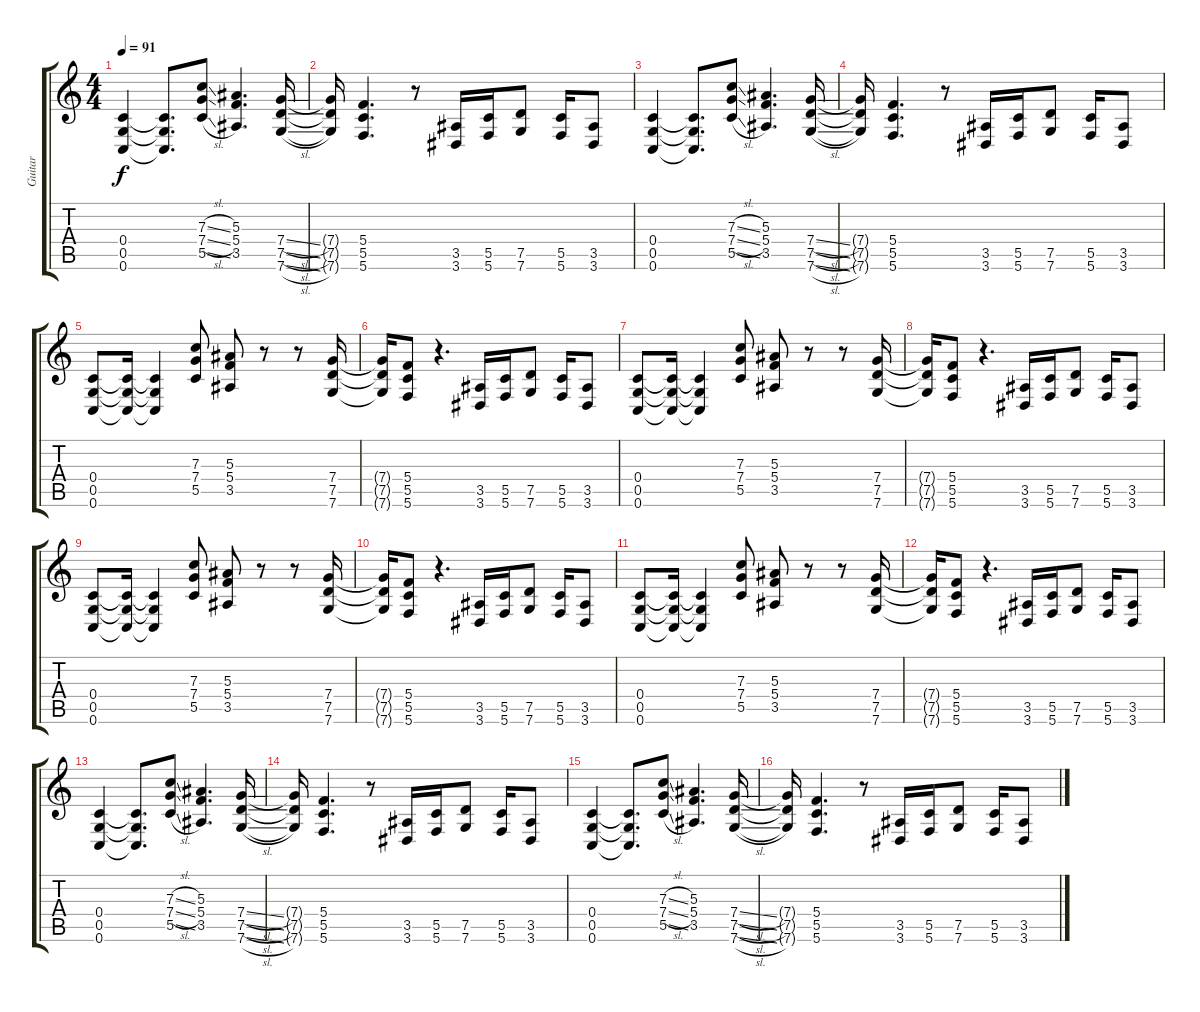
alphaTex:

\track ("Guitar" "Guitar") {instrument distortionguitar}
\staff {score tabs}
\tuning (D4 A3 F3 C3 G2 C2) {hide}
\ts (4 4)
\tempo 91
\clef g2
\ks c
(0.4 0.5 0.6).4{dy f} (0.4{t} 0.5{t} 0.6{t}).8{d} (7.3{sl} 7.4{sl} 5.5{sl}).8 (5.3 5.4 3.5).4{d} (7.4{sl} 7.5{sl} 7.6{sl}).16 |
(7.4{t} 7.5{t} 7.6{t}).16 (5.4 5.5 5.6).4{d} r.8 (3.5 3.6).16 (5.5 5.6).16 (7.5 7.6).8 (5.5 5.6).16 (3.5 3.6).8 |
(0.4 0.5 0.6).4 (0.4{t} 0.5{t} 0.6{t}).8{d} (7.3{sl} 7.4{sl} 5.5{sl}).8 (5.3 5.4 3.5).4{d} (7.4{sl} 7.5{sl} 7.6{sl}).16 |
(7.4{t} 7.5{t} 7.6{t}).16 (5.4 5.5 5.6).4{d} r.8 (3.5 3.6).16 (5.5 5.6).16 (7.5 7.6).8 (5.5 5.6).16 (3.5 3.6).8 |
(0.4 0.5 0.6).8 (0.4{t} 0.5{t} 0.6{t}).16 (0.4{t} 0.5{t} 0.6{t}).4 (7.3 7.4 5.5).8 (5.3 5.4 3.5).8 r.8 r.8 (7.4 7.5 7.6).16 |
(7.4{t} 7.5{t} 7.6{t}).16 (5.4 5.5 5.6).8 r.4{d} (3.5 3.6).16 (5.5 5.6).16 (7.5 7.6).8 (5.5 5.6).16 (3.5 3.6).8 |
(0.4 0.5 0.6).8 (0.4{t} 0.5{t} 0.6{t}).16 (0.4{t} 0.5{t} 0.6{t}).4 (7.3 7.4 5.5).8 (5.3 5.4 3.5).8 r.8 r.8 (7.4 7.5 7.6).16 |
(7.4{t} 7.5{t} 7.6{t}).16 (5.4 5.5 5.6).8 r.4{d} (3.5 3.6).16 (5.5 5.6).16 (7.5 7.6).8 (5.5 5.6).16 (3.5 3.6).8 |
(0.4 0.5 0.6).8 (0.4{t} 0.5{t} 0.6{t}).16 (0.4{t} 0.5{t} 0.6{t}).4 (7.3 7.4 5.5).8 (5.3 5.4 3.5).8 r.8 r.8 (7.4 7.5 7.6).16 |
(7.4{t} 7.5{t} 7.6{t}).16 (5.4 5.5 5.6).8 r.4{d} (3.5 3.6).16 (5.5 5.6).16 (7.5 7.6).8 (5.5 5.6).16 (3.5 3.6).8 |
(0.4 0.5 0.6).8 (0.4{t} 0.5{t} 0.6{t}).16 (0.4{t} 0.5{t} 0.6{t}).4 (7.3 7.4 5.5).8 (5.3 5.4 3.5).8 r.8 r.8 (7.4 7.5 7.6).16 |
(7.4{t} 7.5{t} 7.6{t}).16 (5.4 5.5 5.6).8 r.4{d} (3.5 3.6).16 (5.5 5.6).16 (7.5 7.6).8 (5.5 5.6).16 (3.5 3.6).8 |
(0.4 0.5 0.6).4 (0.4{t} 0.5{t} 0.6{t}).8{d} (7.3{sl} 7.4{sl} 5.5{sl}).8 (5.3 5.4 3.5).4{d} (7.4{sl} 7.5{sl} 7.6{sl}).16 |
(7.4{t} 7.5{t} 7.6{t}).16 (5.4 5.5 5.6).4{d} r.8 (3.5 3.6).16 (5.5 5.6).16 (7.5 7.6).8 (5.5 5.6).16 (3.5 3.6).8 |
(0.4 0.5 0.6).4 (0.4{t} 0.5{t} 0.6{t}).8{d} (7.3{sl} 7.4{sl} 5.5{sl}).8 (5.3 5.4 3.5).4{d} (7.4{sl} 7.5{sl} 7.6{sl}).16 |
(7.4{t} 7.5{t} 7.6{t}).16 (5.4 5.5 5.6).4{d} r.8 (3.5 3.6).16 (5.5 5.6).16 (7.5 7.6).8 (5.5 5.6).16 (3.5 3.6).8
